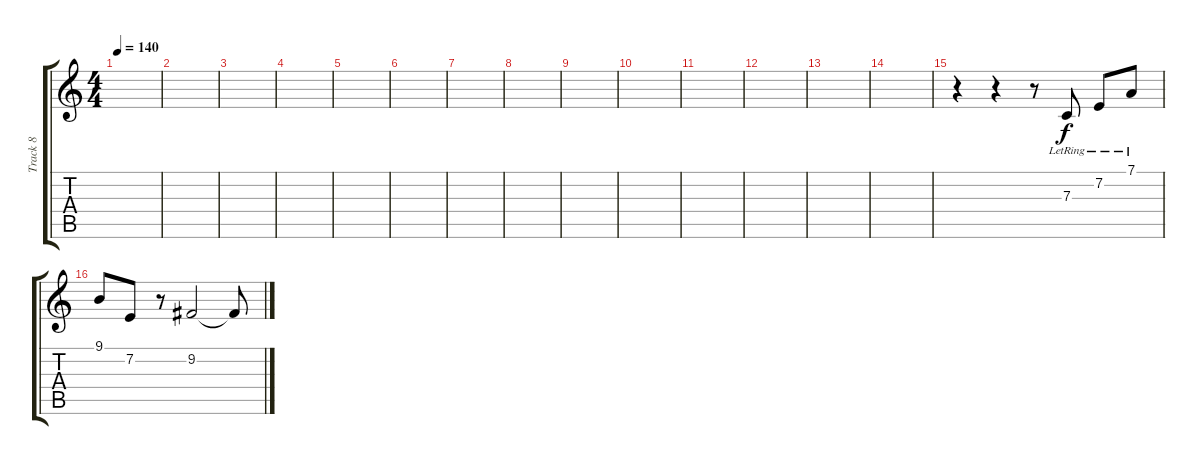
\track ("Track 8" "Track 8") {instrument brightacousticpiano}
\staff {score tabs}
\tuning (D4 A3 F3 C3 G2 C2) {hide}
\ts (4 4)
\tempo 140
\clef g2
\ks c
|
|
|
|
|
|
|
|
|
|
|
|
|
|
r.4 r.4 r.8 7.3{lr}.8 7.2{lr}.8 7.1{lr}.8 |
9.1.8 7.2.8 r.8 9.2.2 9.2{t}.8
